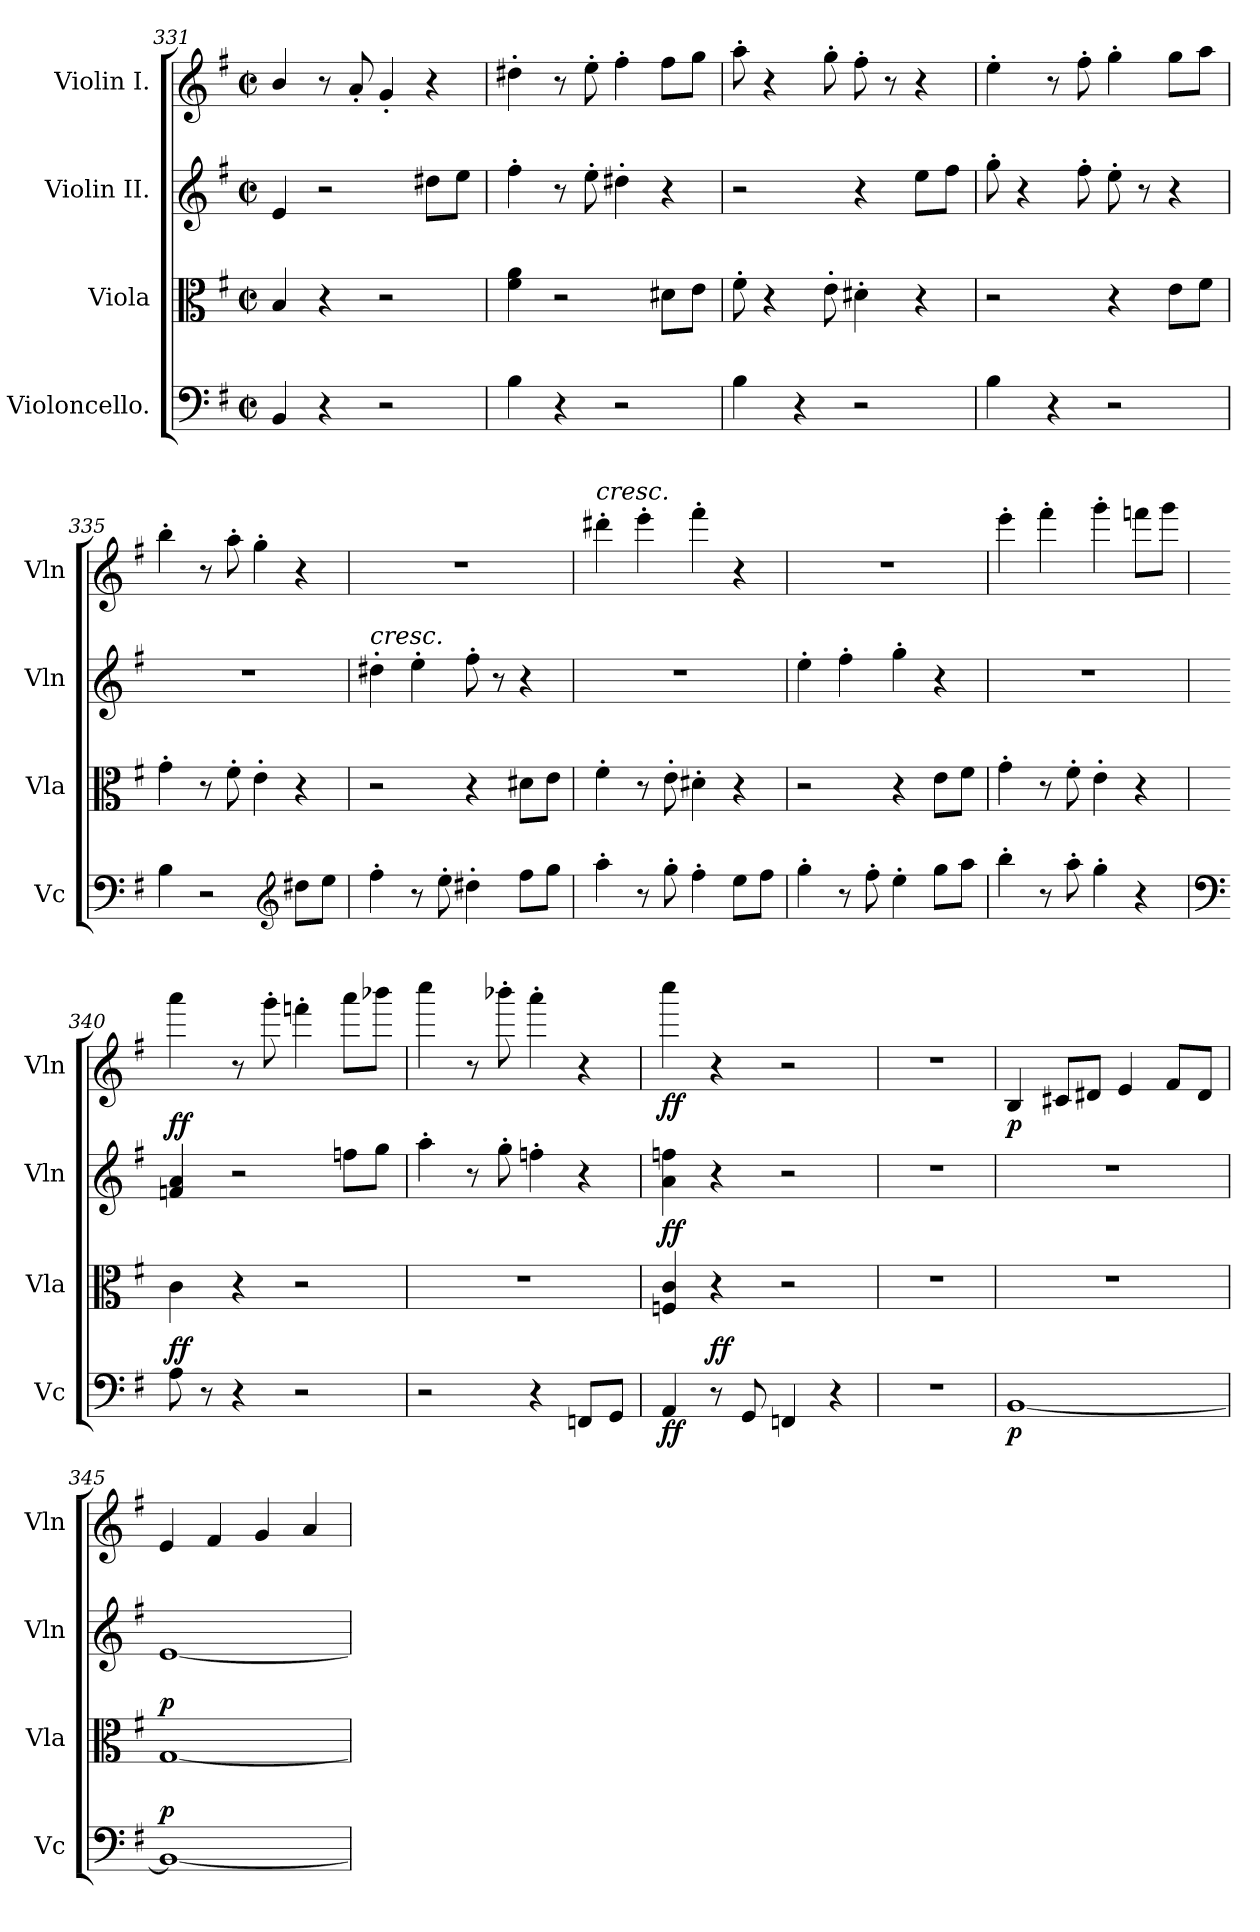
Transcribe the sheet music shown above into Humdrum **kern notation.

**kern	**dynam	**kern	**dynam	**kern	**dynam	**kern	**dynam
*part4	*part4	*part3	*part3	*part2	*part2	*part1	*part1
*staff4	*staff4	*staff3	*staff3	*staff2	*staff2	*staff1	*staff1
*I"Violoncello.	*	*I"Viola	*	*I"Violin II.	*	*I"Violin I.	*
*I'Vc	*	*I'Vla	*	*I'Vln	*	*I'Vln	*
*clefF4	*	*clefC3	*	*clefG2	*	*clefG2	*
*k[f#]	*	*k[f#]	*	*k[f#]	*	*k[f#]	*
*M2/2	*	*M2/2	*	*M2/2	*	*M2/2	*
*met(c|)	*	*met(c|)	*	*met(c|)	*	*met(c|)	*
=331	=331	=331	=331	=331	=331	=331	=331
4BB/	.	4B/	.	4e/	.	4b/	.
4r	.	4r	.	2r	.	8r	.
.	.	.	.	.	.	8a'/	.
2r	.	2r	.	.	.	4g'/	.
.	.	.	.	8dd#X\L	.	4r	.
.	.	.	.	8ee\J	.	.	.
=332	=332	=332	=332	=332	=332	=332	=332
4B\	.	4f#\ 4a\	.	4ff#'\	.	4dd#X'\	.
4r	.	2r	.	8r	.	8r	.
.	.	.	.	8ee'\	.	8ee'\	.
2r	.	.	.	4dd#X'\	.	4ff#'\	.
.	.	8d#X\L	.	4r	.	8ff#\L	.
.	.	8e\J	.	.	.	8gg\J	.
=333	=333	=333	=333	=333	=333	=333	=333
4B\	.	8f#'\	.	2r	.	8aa'\	.
.	.	4r	.	.	.	4r	.
4r	.	.	.	.	.	.	.
.	.	8e'\	.	.	.	8gg'\	.
2r	.	4d#X'\	.	4r	.	8ff#'\	.
.	.	.	.	.	.	8r	.
.	.	4r	.	8ee\L	.	4r	.
.	.	.	.	8ff#\J	.	.	.
=334	=334	=334	=334	=334	=334	=334	=334
4B\	.	2r	.	8gg'\	.	4ee'\	.
.	.	.	.	4r	.	.	.
4r	.	.	.	.	.	8r	.
.	.	.	.	8ff#'\	.	8ff#'\	.
2r	.	4r	.	8ee'\	.	4gg'\	.
.	.	.	.	8r	.	.	.
.	.	8e\L	.	4r	.	8gg\L	.
.	.	8f#\J	.	.	.	8aa\J	.
!!LO:LB:g=z
=335	=335	=335	=335	=335	=335	=335	=335
4B\	.	4g'\	.	1r	.	4bb'\	.
2r	.	8r	.	.	.	8r	.
.	.	8f#'\	.	.	.	8aa'\	.
.	.	4e'\	.	.	.	4gg'\	.
*clefG2	*	*	*	*	*	*	*
8dd#X\L	.	4r	.	.	.	4r	.
8ee\J	.	.	.	.	.	.	.
=336	=336	=336	=336	=336	=336	=336	=336
!	!	!	!	!LO:TX:a:i:t=cresc.	!	!	!
4ff#'\	.	2r	.	4dd#X'\	.	1r	.
8r	.	.	.	4ee'\	.	.	.
8ee'\	.	.	.	.	.	.	.
4dd#X'\	.	4r	.	8ff#'\	.	.	.
.	.	.	.	8r	.	.	.
8ff#\L	.	8d#X\L	.	4r	.	.	.
8gg\J	.	8e\J	.	.	.	.	.
=337	=337	=337	=337	=337	=337	=337	=337
!	!	!	!	!	!	!LO:TX:a:i:t=cresc.	!
4aa'\	.	4f#'\	.	1r	.	4ddd#X'\	.
8r	.	8r	.	.	.	4eee'\	.
8gg'\	.	8e'\	.	.	.	.	.
4ff#'\	.	4d#X'\	.	.	.	4fff#'\	.
8ee\L	.	4r	.	.	.	4r	.
8ff#\J	.	.	.	.	.	.	.
=338	=338	=338	=338	=338	=338	=338	=338
4gg'\	.	2r	.	4ee'\	.	1r	.
8r	.	.	.	4ff#'\	.	.	.
8ff#'\	.	.	.	.	.	.	.
4ee'\	.	4r	.	4gg'\	.	.	.
8gg\L	.	8e\L	.	4r	.	.	.
8aa\J	.	8f#\J	.	.	.	.	.
=339	=339	=339	=339	=339	=339	=339	=339
4bb'\	.	4g'\	.	1r	.	4eee'\	.
8r	.	8r	.	.	.	4fff#'\	.
8aa'\	.	8f#'\	.	.	.	.	.
4gg'\	.	4e'\	.	.	.	4ggg'\	.
4r	.	4r	.	.	.	8fffn\L	.
.	.	.	.	.	.	8ggg\J	.
!!LO:LB:g=z
=340	=340	=340	=340	=340	=340	=340	=340
*clefF4	*	*	*	*	*	*	*
!	!LO:DY:b	!	!	!	!	!	!
!	!LO:DY:n=1:a	!	!	!	!LO:DY:b	!	!
!	!	!	!	!	!LO:DY:n=1:a	!	!
8A\	f f	4c\	.	4fn/ 4a/	f f	4aaa\	.
8r	.	.	.	.	.	.	.
4r	.	4r	.	2r	.	8r	.
.	.	.	.	.	.	8ggg'\	.
2r	.	2r	.	.	.	4fffn'\	.
.	.	.	.	8ffn\L	.	8aaa\L	.
.	.	.	.	8gg\J	.	8bbb-X\J	.
!!LO:PB:g=z
=341	=341	=341	=341	=341	=341	=341	=341
2r	.	1r	.	4aa'\	.	4cccc\	.
.	.	.	.	8r	.	8r	.
.	.	.	.	8gg'\	.	8bbb-X'\	.
4r	.	.	.	4ffn'\	.	4aaa'\	.
8FFn/L	.	.	.	4r	.	4r	.
8GG/J	.	.	.	.	.	.	.
=342	=342	=342	=342	=342	=342	=342	=342
!	!LO:DY:b	!	!	!	!LO:DY:b	!	!LO:DY:b
4AA/	ff	4Fn/ 4c/	.	4a\ 4ffn\	ff	4cccc\	ff
!	!LO:DY:a	!	!	!	!	!	!
8r	ff	4r	.	4r	.	4r	.
8GG/	.	.	.	.	.	.	.
4FFn/	.	2r	.	2r	.	2r	.
4r	.	.	.	.	.	.	.
=343	=343	=343	=343	=343	=343	=343	=343
1r	.	1r	.	1r	.	1r	.
=344	=344	=344	=344	=344	=344	=344	=344
!	!LO:DY:b	!	!	!	!LO:DY:a	!	!
[1BB	p	1r	.	1r	p	4B/	.
.	.	.	.	.	.	8c#X/L	.
.	.	.	.	.	.	8d#X/J	.
.	.	.	.	.	.	4e/	.
.	.	.	.	.	.	8f#/L	.
.	.	.	.	.	.	8d#/J	.
=345	=345	=345	=345	=345	=345	=345	=345
!	!LO:DY:a	!	!LO:DY:a	!	!	!	!
1BB_	p	[1G	p	[1e	.	4e/	.
.	.	.	.	.	.	4f#/	.
.	.	.	.	.	.	4g/	.
.	.	.	.	.	.	4a/	.
=	=	=	=	=	=	=	=
*-	*-	*-	*-	*-	*-	*-	*-
